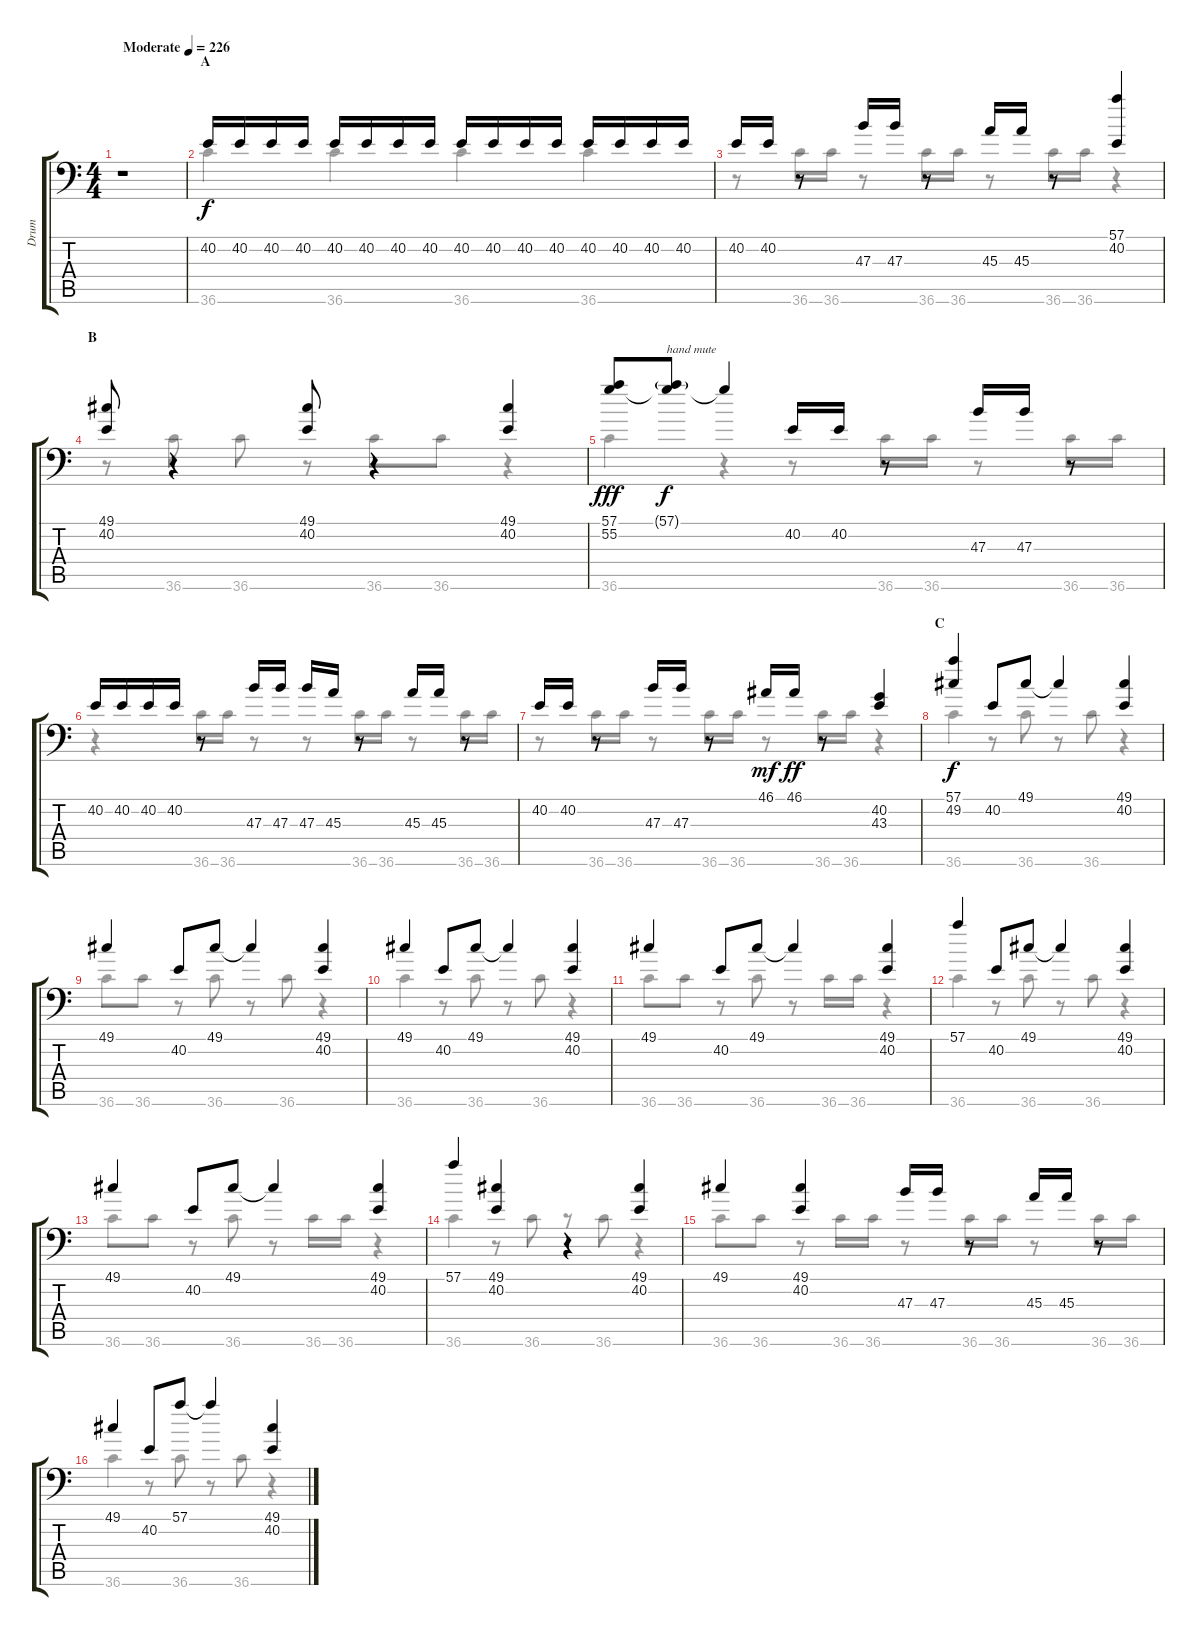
\track ("Drum" "Drum") {instrument acousticgrandpiano}
\staff {score tabs}
\tuning (C-1 C-1 C-1 C-1 C-1 C-1) {hide}
\voice
\ts (4 4)
\tempo (226 "Moderate")
\clef f4
\ks c
r.1{dy f instrument acousticgrandpiano} |
\section ("" "A")
40.2.16 40.2.16 40.2.16 40.2.16 40.2.16 40.2.16 40.2.16 40.2.16 40.2.16 40.2.16 40.2.16 40.2.16 40.2.16 40.2.16 40.2.16 40.2.16 |
40.2.16 40.2.16 r.8 47.3.16 47.3.16 r.8 45.3.16 45.3.16 r.8 (57.1 40.2).4 |
\section ("" "B")
(49.1 40.2).8 r.4 (49.1 40.2).8 r.4 (49.1 40.2).4 |
(57.1 55.2).8{dy fff} (57.1{g} 55.2{t}).8{txt "hand mute" dy f} 55.2{t}.4 40.2.16 40.2.16 r.8 47.3.16 47.3.16 r.8 |
40.2.16 40.2.16 40.2.16 40.2.16 r.8 47.3.16 47.3.16 47.3.16 45.3.16 r.8 45.3.16 45.3.16 r.8 |
40.2.16 40.2.16 r.8 47.3.16 47.3.16 r.8 46.1.16{dy mf} 46.1.16{dy ff} r.8 (40.2 43.3).4 |
\section ("" "C")
(57.1 49.2).4{dy f} 40.2.8 49.1.8 49.1{t}.4 (49.1 40.2).4 |
49.1.4 40.2.8 49.1.8 49.1{t}.4 (49.1 40.2).4 |
49.1.4 40.2.8 49.1.8 49.1{t}.4 (49.1 40.2).4 |
49.1.4 40.2.8 49.1.8 49.1{t}.4 (49.1 40.2).4 |
57.1.4 40.2.8 49.1.8 49.1{t}.4 (49.1 40.2).4 |
49.1.4 40.2.8 49.1.8 49.1{t}.4 (49.1 40.2).4 |
57.1.4 (49.1 40.2).4 r.4 (49.1 40.2).4 |
49.1.4 (49.1 40.2).4 47.3.16 47.3.16 r.8 45.3.16 45.3.16 r.8 |
49.1.4 40.2.8 57.1.8 57.1{t}.4 (49.1 40.2).4
\voice
\clef f4
\ottava regular
\simile none
\ks c
|
36.6.4 36.6.4 36.6.4 36.6.4 |
r.8 36.6.16 36.6.16 r.8 36.6.16 36.6.16 r.8 36.6.16 36.6.16 r.4 |
r.8 36.6.8 36.6.8 r.8 36.6.8 36.6.8 r.4 |
36.6.4 r.4 r.8 36.6.16 36.6.16 r.8 36.6.16 36.6.16 |
r.4 36.6.16 36.6.16 r.8 r.8 36.6.16 36.6.16 r.8 36.6.16 36.6.16 |
r.8 36.6.16 36.6.16 r.8 36.6.16 36.6.16 r.8 36.6.16 36.6.16 r.4 |
36.6.4 r.8 36.6.8 r.8 36.6.8 r.4 |
36.6.8 36.6.8 r.8 36.6.8 r.8 36.6.8 r.4 |
36.6.4 r.8 36.6.8 r.8 36.6.8 r.4 |
36.6.8 36.6.8 r.8 36.6.8 r.8 36.6.16 36.6.16 r.4 |
36.6.4 r.8 36.6.8 r.8 36.6.8 r.4 |
36.6.8 36.6.8 r.8 36.6.8 r.8 36.6.16 36.6.16 r.4 |
36.6.4 r.8 36.6.8 r.8 36.6.8 r.4 |
36.6.8 36.6.8 r.8 36.6.16 36.6.16 r.8 36.6.16 36.6.16 r.8 36.6.16 36.6.16 |
36.6.4 r.8 36.6.8 r.8 36.6.8 r.4
